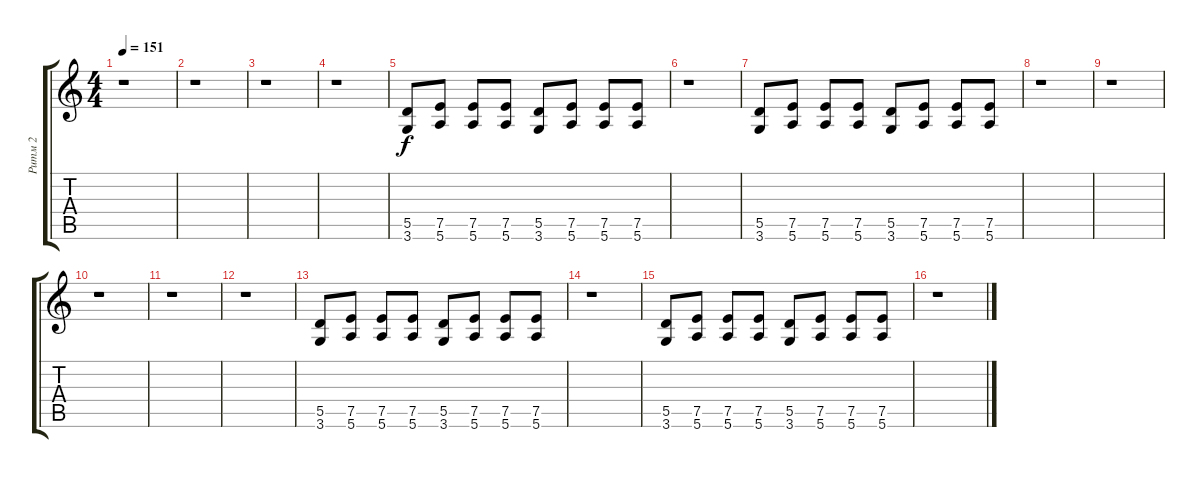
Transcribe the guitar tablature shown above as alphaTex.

\track ("Ритм 2" "Ритм 2") {instrument distortionguitar}
\staff {score tabs}
\tuning (E4 B3 G3 D3 A2 E2) {hide}
\ts (4 4)
\tempo 151
\clef g2
\ks c
r.1{dy f} |
r.1 |
r.1 |
r.1 |
(5.5 3.6).8 (7.5 5.6).8 (7.5 5.6).8 (7.5 5.6).8 (5.5 3.6).8 (7.5 5.6).8 (7.5 5.6).8 (7.5 5.6).8 |
r.1 |
(5.5 3.6).8 (7.5 5.6).8 (7.5 5.6).8 (7.5 5.6).8 (5.5 3.6).8 (7.5 5.6).8 (7.5 5.6).8 (7.5 5.6).8 |
r.1 |
r.1 |
r.1 |
r.1 |
r.1 |
(5.5 3.6).8 (7.5 5.6).8 (7.5 5.6).8 (7.5 5.6).8 (5.5 3.6).8 (7.5 5.6).8 (7.5 5.6).8 (7.5 5.6).8 |
r.1 |
(5.5 3.6).8 (7.5 5.6).8 (7.5 5.6).8 (7.5 5.6).8 (5.5 3.6).8 (7.5 5.6).8 (7.5 5.6).8 (7.5 5.6).8 |
r.1
